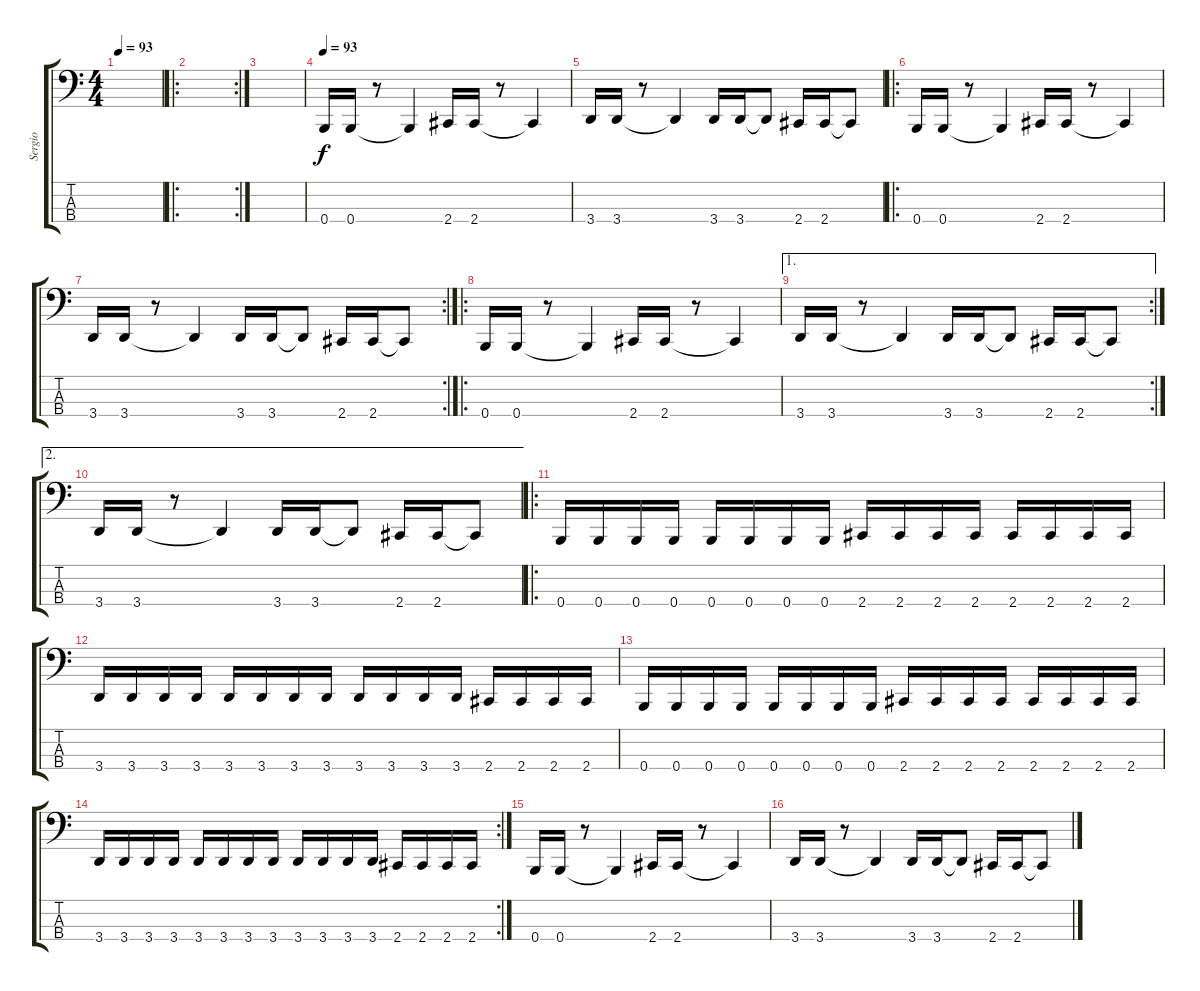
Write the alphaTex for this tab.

\track ("Sergio" "Sergio") {instrument electricbassfinger}
\staff {score tabs}
\tuning (E2 B1 Gb1 B0) {hide}
\ts (4 4)
\tempo 93
\tempo 77
\tempo 93
\clef f4
\ks c
|
\ro
\rc 2
|
|
\tempo 93
0.4.16 0.4.16 r.8 0.4{t}.4 2.4.16 2.4.16 r.8 2.4{t}.4 |
3.4.16 3.4.16 r.8 3.4{t}.4 3.4.16 3.4.16 3.4{t}.8 2.4.16 2.4.16 2.4{t}.8 |
\ro
0.4.16 0.4.16 r.8 0.4{t}.4 2.4.16 2.4.16 r.8 2.4{t}.4 |
\rc 2
3.4.16 3.4.16 r.8 3.4{t}.4 3.4.16 3.4.16 3.4{t}.8 2.4.16 2.4.16 2.4{t}.8 |
\ro
0.4.16 0.4.16 r.8 0.4{t}.4 2.4.16 2.4.16 r.8 2.4{t}.4 |
\ae 1
\rc 2
3.4.16 3.4.16 r.8 3.4{t}.4 3.4.16 3.4.16 3.4{t}.8 2.4.16 2.4.16 2.4{t}.8 |
\ae 2
3.4.16 3.4.16 r.8 3.4{t}.4 3.4.16 3.4.16 3.4{t}.8 2.4.16 2.4.16 2.4{t}.8 |
\ro
0.4.16 0.4.16 0.4.16 0.4.16 0.4.16 0.4.16 0.4.16 0.4.16 2.4.16 2.4.16 2.4.16 2.4.16 2.4.16 2.4.16 2.4.16 2.4.16 |
3.4.16 3.4.16 3.4.16 3.4.16 3.4.16 3.4.16 3.4.16 3.4.16 3.4.16 3.4.16 3.4.16 3.4.16 2.4.16 2.4.16 2.4.16 2.4.16 |
0.4.16 0.4.16 0.4.16 0.4.16 0.4.16 0.4.16 0.4.16 0.4.16 2.4.16 2.4.16 2.4.16 2.4.16 2.4.16 2.4.16 2.4.16 2.4.16 |
\rc 2
3.4.16 3.4.16 3.4.16 3.4.16 3.4.16 3.4.16 3.4.16 3.4.16 3.4.16 3.4.16 3.4.16 3.4.16 2.4.16 2.4.16 2.4.16 2.4.16 |
0.4.16 0.4.16 r.8 0.4{t}.4 2.4.16 2.4.16 r.8 2.4{t}.4 |
3.4.16 3.4.16 r.8 3.4{t}.4 3.4.16 3.4.16 3.4{t}.8 2.4.16 2.4.16 2.4{t}.8
